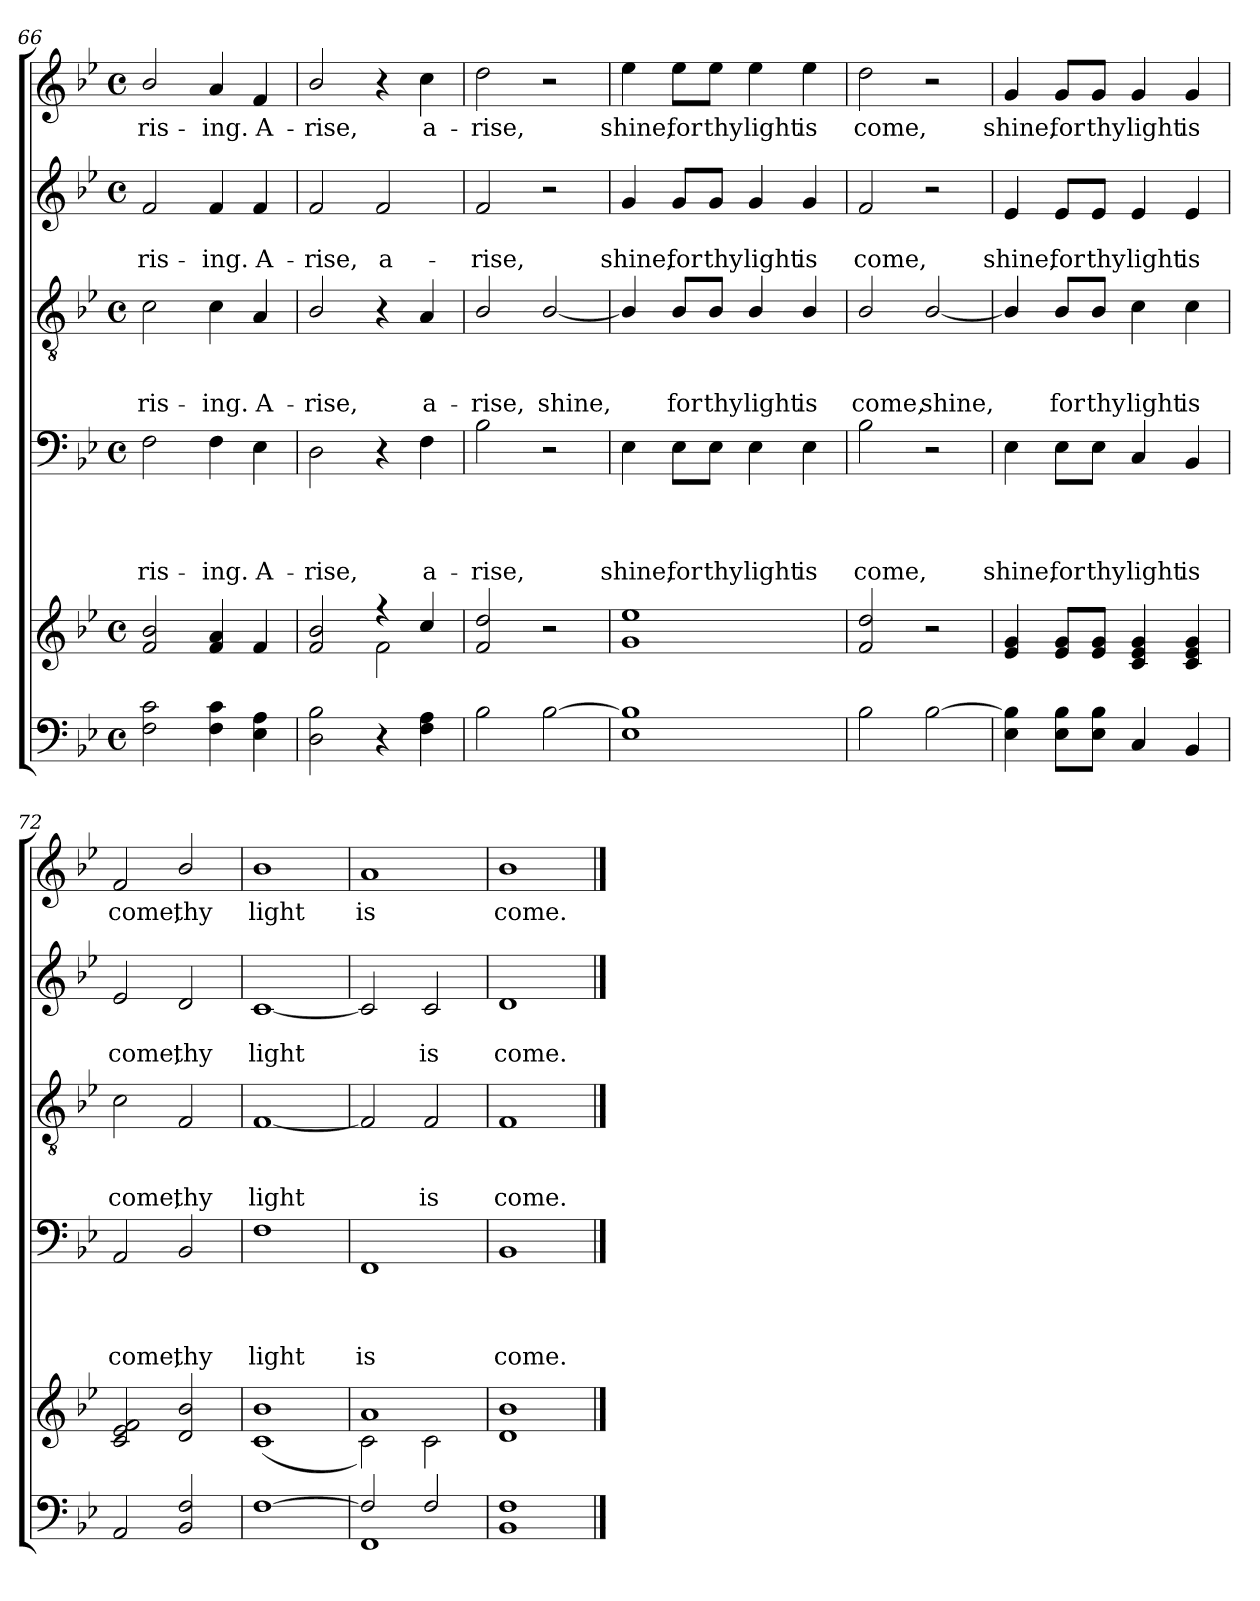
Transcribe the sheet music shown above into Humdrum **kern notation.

**kern	**kern	**kern	**text	**text	**text	**text	**kern	**text	**text	**text	**kern	**text	**text	**kern	**text
*part5	*part5	*part4	*part4	*part4	*part4	*part4	*part3	*part3	*part3	*part3	*part2	*part2	*part2	*part1	*part1
*staff6	*staff5	*staff4	*staff4	*staff4	*staff4	*staff4	*staff3	*staff3	*staff3	*staff3	*staff2	*staff2	*staff2	*staff1	*staff1
*clefF4	*clefG2	*clefF4	*	*	*	*	*clefGv2	*	*	*	*clefG2	*	*	*clefG2	*
*k[b-e-]	*k[b-e-]	*k[b-e-]	*	*	*	*	*k[b-e-]	*	*	*	*k[b-e-]	*	*	*k[b-e-]	*
*B-:	*B-:	*B-:	*	*	*	*	*B-:	*	*	*	*B-:	*	*	*B-:	*
*M4/4	*M4/4	*M4/4	*	*	*	*	*M4/4	*	*	*	*M4/4	*	*	*M4/4	*
*met(c)	*met(c)	*met(c)	*	*	*	*	*met(c)	*	*	*	*met(c)	*	*	*met(c)	*
=66	=66	=66	=66	=66	=66	=66	=66	=66	=66	=66	=66	=66	=66	=66	=66
!	!	!	!	!	!	!LO:LY:b	!	!	!	!LO:LY:b	!	!	!LO:LY:b	!	!LO:LY:b
2F\ 2c\	2f/ 2b-/	2F\	.	.	.	ris-	2c\	.	.	ris-	2f/	.	ris-	2b-/	ris-
!	!	!	!	!	!	!LO:LY:b	!	!	!	!LO:LY:b	!	!	!LO:LY:b	!	!LO:LY:b
4F\ 4c\	4f/ 4a/	4F\	.	.	.	-ing.	4c\	.	.	-ing.	4f/	.	-ing.	4a/	-ing.
!	!	!	!	!	!	!LO:LY:b	!	!	!	!LO:LY:b	!	!	!LO:LY:b	!	!LO:LY:b
4E-\ 4A\	4f/	4E-\	.	.	.	A-	4A/	.	.	A-	4f/	.	A-	4f/	A-
!!LO:LB:g=z
=67	=67	=67	=67	=67	=67	=67	=67	=67	=67	=67	=67	=67	=67	=67	=67
*	*^	*	*	*	*	*	*	*	*	*	*	*	*	*	*
!	!	!	!	!	!	!	!LO:LY:b	!	!	!	!LO:LY:b	!	!	!LO:LY:b	!	!LO:LY:b
2D\ 2B-\	2f/ 2b-/	2ryy	2D\	.	.	.	-rise,	2B-/	.	.	-rise,	2f/	.	-rise,	2b-/	-rise,
!	!	!	!	!	!	!	!	!	!	!	!	!	!	!LO:LY:b	!	!
4r	4rff	2f\	4r	.	.	.	.	4r	.	.	.	2f/	.	a-	4r	.
!	!	!	!	!	!	!	!LO:LY:b	!	!	!	!LO:LY:b	!	!	!	!	!LO:LY:b
4F\ 4A\	4cc/	.	4F\	.	.	.	a-	4A/	.	.	a-	.	.	.	4cc\	a-
*	*v	*v	*	*	*	*	*	*	*	*	*	*	*	*	*	*
=68	=68	=68	=68	=68	=68	=68	=68	=68	=68	=68	=68	=68	=68	=68	=68
!	!	!	!	!	!	!LO:LY:b	!	!	!	!LO:LY:b	!	!	!LO:LY:b	!	!LO:LY:b
2B-\	2f/ 2dd/	2B-\	.	.	.	-rise,	2B-/	.	.	-rise,	2f/	.	-rise,	2dd\	-rise,
!	!	!	!	!	!	!	!	!	!	!LO:LY:b	!	!	!	!	!
[>2B-\	2r	2r	.	.	.	.	[<2B-/	.	.	shine,	2r	.	.	2r	.
=69	=69	=69	=69	=69	=69	=69	=69	=69	=69	=69	=69	=69	=69	=69	=69
!	!	!	!	!	!	!LO:LY:b	!	!	!	!	!	!	!LO:LY:b	!	!LO:LY:b
1E- 1B-]	1g 1ee-	4E-\	.	.	.	shine,	4B-/]	.	.	.	4g/	.	shine,	4ee-\	shine,
!	!	!	!	!	!	!LO:LY:b	!	!	!	!LO:LY:b	!	!	!LO:LY:b	!	!LO:LY:b
.	.	8E-\L	.	.	.	for	8B-/L	.	.	for	8g/L	.	for	8ee-\L	for
!	!	!	!	!	!	!LO:LY:b	!	!	!	!LO:LY:b	!	!	!LO:LY:b	!	!LO:LY:b
.	.	8E-\J	.	.	.	thy	8B-/J	.	.	thy	8g/J	.	thy	8ee-\J	thy
!	!	!	!	!	!	!LO:LY:b	!	!	!	!LO:LY:b	!	!	!LO:LY:b	!	!LO:LY:b
.	.	4E-\	.	.	.	light	4B-/	.	.	light	4g/	.	light	4ee-\	light
!	!	!	!	!	!	!LO:LY:b	!	!	!	!LO:LY:b	!	!	!LO:LY:b	!	!LO:LY:b
.	.	4E-\	.	.	.	is	4B-/	.	.	is	4g/	.	is	4ee-\	is
=70	=70	=70	=70	=70	=70	=70	=70	=70	=70	=70	=70	=70	=70	=70	=70
!	!	!	!	!	!	!LO:LY:b	!	!	!	!LO:LY:b	!	!	!LO:LY:b	!	!LO:LY:b
2B-\	2f/ 2dd/	2B-\	.	.	.	come,	2B-/	.	.	come,	2f/	.	come,	2dd\	come,
!	!	!	!	!	!	!	!	!	!	!LO:LY:b	!	!	!	!	!
[>2B-\	2r	2r	.	.	.	.	[<2B-/	.	.	shine,	2r	.	.	2r	.
=71	=71	=71	=71	=71	=71	=71	=71	=71	=71	=71	=71	=71	=71	=71	=71
!	!	!	!	!	!	!LO:LY:b	!	!	!	!	!	!	!LO:LY:b	!	!LO:LY:b
4E-\ 4B-\]	4e-/ 4g/	4E-\	.	.	.	shine,	4B-/]	.	.	.	4e-/	.	shine,	4g/	shine,
!	!	!	!	!	!	!LO:LY:b	!	!	!	!LO:LY:b	!	!	!LO:LY:b	!	!LO:LY:b
8E-\ 8B-\L	8e-/ 8g/L	8E-\L	.	.	.	for	8B-/L	.	.	for	8e-/L	.	for	8g/L	for
!	!	!	!	!	!	!LO:LY:b	!	!	!	!LO:LY:b	!	!	!LO:LY:b	!	!LO:LY:b
8E-\ 8B-\J	8e-/ 8g/J	8E-\J	.	.	.	thy	8B-/J	.	.	thy	8e-/J	.	thy	8g/J	thy
!	!	!	!	!	!	!LO:LY:b	!	!	!	!LO:LY:b	!	!	!LO:LY:b	!	!LO:LY:b
4C/	4c/ 4e-/ 4g/	4C/	.	.	.	light	4c\	.	.	light	4e-/	.	light	4g/	light
!	!	!	!	!	!	!LO:LY:b	!	!	!	!LO:LY:b	!	!	!LO:LY:b	!	!LO:LY:b
4BB-/	4c/ 4e-/ 4g/	4BB-/	.	.	.	is	4c\	.	.	is	4e-/	.	is	4g/	is
=72	=72	=72	=72	=72	=72	=72	=72	=72	=72	=72	=72	=72	=72	=72	=72
!	!	!	!	!	!	!LO:LY:b	!	!	!	!LO:LY:b	!	!	!LO:LY:b	!	!LO:LY:b
2AA/	2c/ 2e-/ 2f/	2AA/	.	.	.	come,	2c\	.	.	come,	2e-/	.	come,	2f/	come,
!	!	!	!	!	!	!LO:LY:b	!	!	!	!LO:LY:b	!	!	!LO:LY:b	!	!LO:LY:b
2BB-/ 2F/	2d/ 2b-/	2BB-/	.	.	.	thy	2F/	.	.	thy	2d/	.	thy	2b-/	thy
=73	=73	=73	=73	=73	=73	=73	=73	=73	=73	=73	=73	=73	=73	=73	=73
!	!	!	!	!	!	!LO:LY:b	!	!	!	!LO:LY:b	!	!	!LO:LY:b	!	!LO:LY:b
[>1F	(<1c 1b-	1F	.	.	.	light	[<1F	.	.	light	[<1c	.	light	1b-	light
=74	=74	=74	=74	=74	=74	=74	=74	=74	=74	=74	=74	=74	=74	=74	=74
*^	*^	*	*	*	*	*	*	*	*	*	*	*	*	*	*
!	!	!	!	!	!	!	!	!LO:LY:b	!	!	!	!	!	!	!	!	!LO:LY:b
2F/]	1FF	1a	2c\)	1FF	.	.	.	is	2F/]	.	.	.	2c/]	.	.	1a	is
!	!	!	!	!	!	!	!	!	!	!	!	!LO:LY:b	!	!	!LO:LY:b	!	!
2F/	.	.	2c\	.	.	.	.	.	2F/	.	.	is	2c/	.	is	.	.
*v	*v	*	*	*	*	*	*	*	*	*	*	*	*	*	*	*	*
=75	=75	=75	=75	=75	=75	=75	=75	=75	=75	=75	=75	=75	=75	=75	=75	=75
!	!	!	!	!	!	!	!LO:LY:b	!	!	!	!LO:LY:b	!	!	!LO:LY:b	!	!LO:LY:b
*	*v	*v	*	*	*	*	*	*	*	*	*	*	*	*	*	*
1BB- 1F	1d 1b-	1BB-	.	.	.	come.	1F	.	.	come.	1d	.	come.	1b-	come.
==	==	==	==	==	==	==	==	==	==	==	==	==	==	==	==
*-	*-	*-	*-	*-	*-	*-	*-	*-	*-	*-	*-	*-	*-	*-	*-
